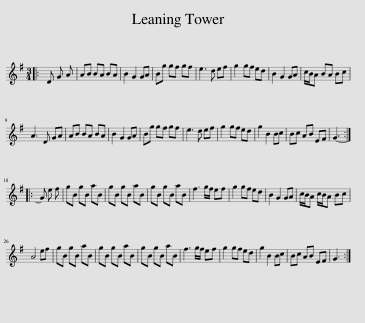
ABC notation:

X:1
L:1/8
M:3/4
I:linebreak $
K:G
V:1 treble
V:1
|: D G A | AB BA BA | B2 G2 GA | Bg gf gf | e3 d ef | %5
 g2 gf ed | B2 G2 GA | c/B/A BA Bc |$ A3 D GA | AB BA BA | %10
 B2 G2 GA | Bg gf gf | e3 d ef | g2 gf ed | g2 B2 Bc | %15
 Bc AB EF | G3- ::$ G e f | gB gB aB | gB gB aB | %20
 gB gB aB | f3 g/f/ ef | g2 gf ed | B2 G2 GA | c/B/A c/B/A Bc |$ %25
 A4 ef | gB gB aB | gB gB aB | gB gB aB | f3 g/f/ ef | %30
 g2 gf ed | g2 B2 Bc | Bc AB EF | G3 :| %34
